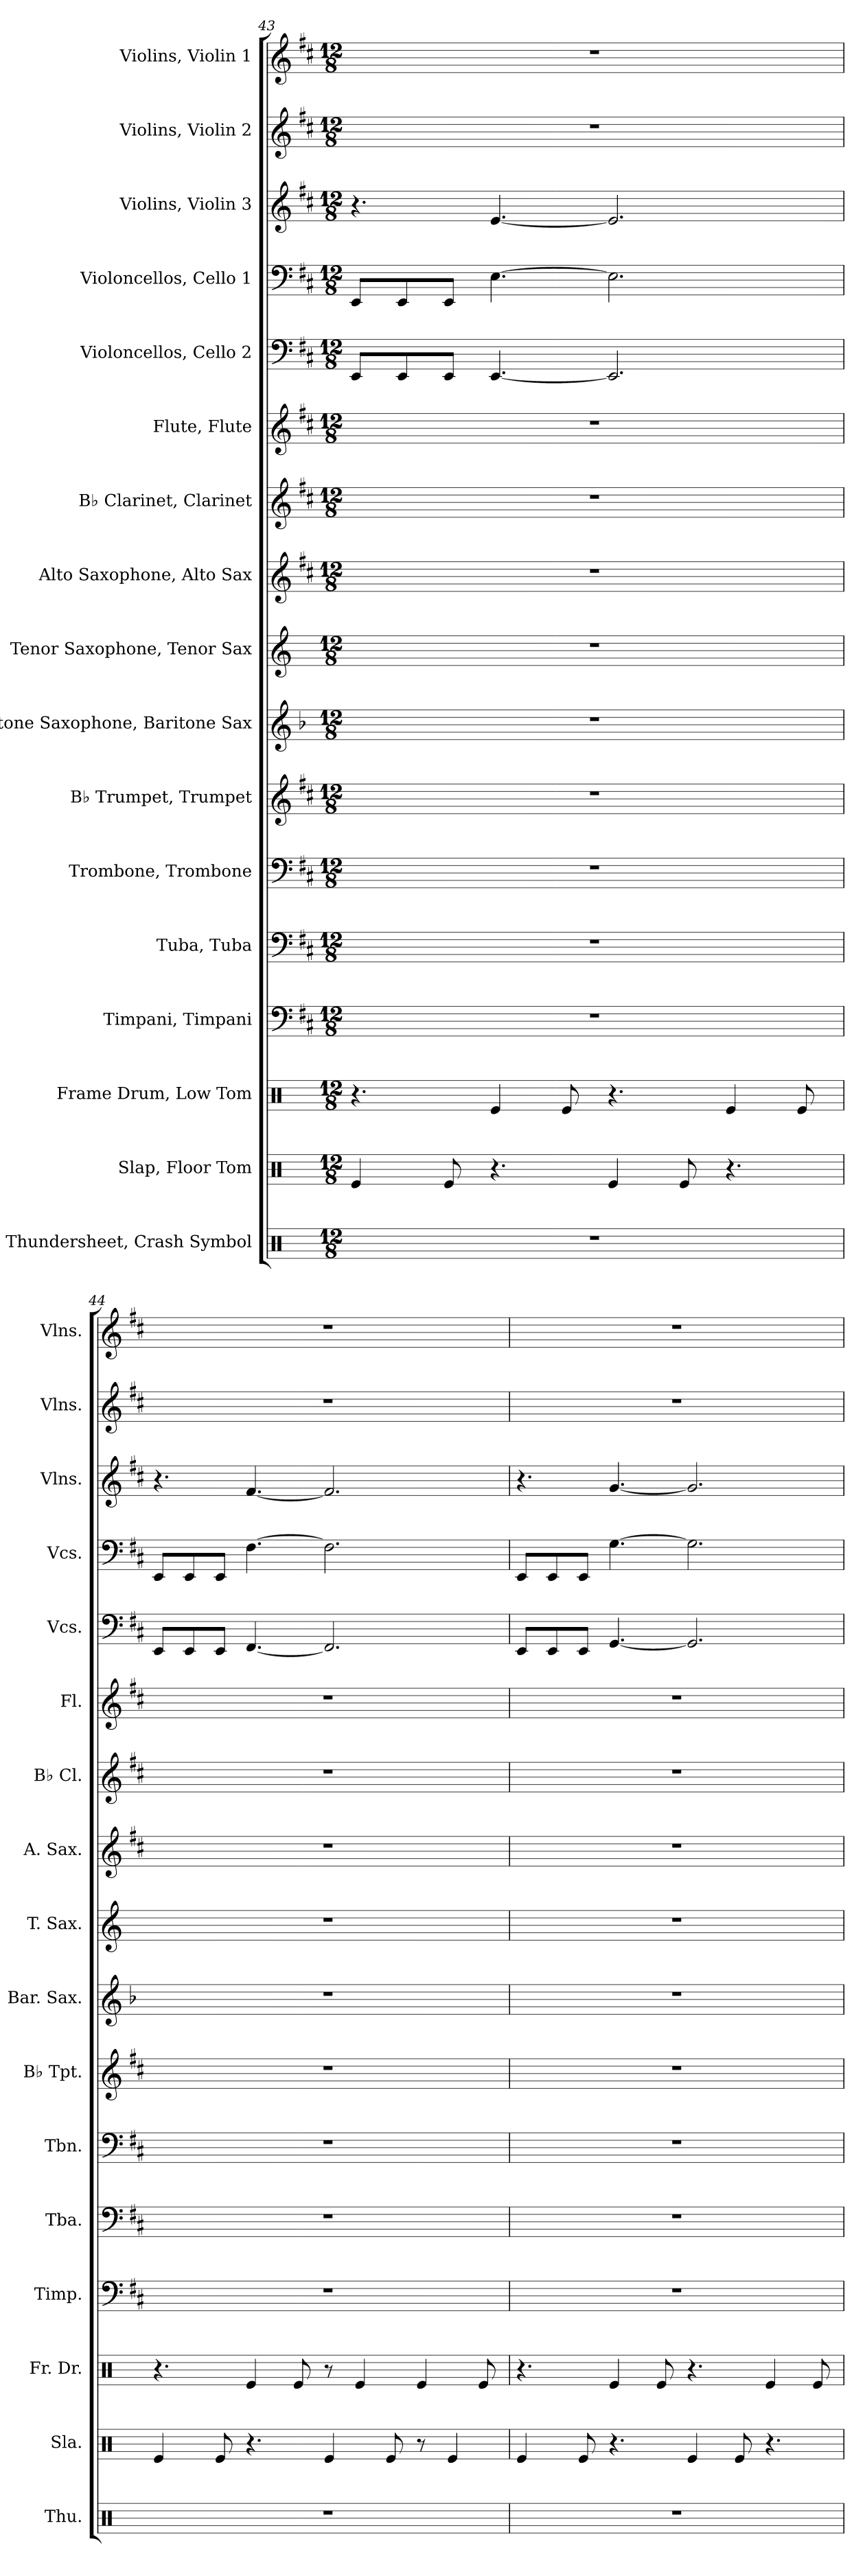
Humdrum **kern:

**kern	**kern	**kern	**kern	**kern	**kern	**kern	**kern	**kern	**kern	**kern	**kern	**kern	**kern	**kern	**kern	**kern
*part17	*part16	*part15	*part14	*part13	*part12	*part11	*part10	*part9	*part8	*part7	*part6	*part5	*part4	*part3	*part2	*part1
*staff17	*staff16	*staff15	*staff14	*staff13	*staff12	*staff11	*staff10	*staff9	*staff8	*staff7	*staff6	*staff5	*staff4	*staff3	*staff2	*staff1
*I"Thundersheet, Crash Symbol	*I"Slap, Floor Tom	*I"Frame Drum, Low Tom	*I"Timpani, Timpani	*I"Tuba, Tuba	*I"Trombone, Trombone	*I"B♭ Trumpet, Trumpet	*I"Baritone Saxophone, Baritone Sax	*I"Tenor Saxophone, Tenor Sax	*I"Alto Saxophone, Alto Sax	*I"B♭ Clarinet, Clarinet	*I"Flute, Flute	*I"Violoncellos, Cello 2	*I"Violoncellos, Cello 1	*I"Violins, Violin 3	*I"Violins, Violin 2	*I"Violins, Violin 1
*I'Thu.	*I'Sla.	*I'Fr. Dr.	*I'Timp.	*I'Tba.	*I'Tbn.	*I'B♭ Tpt.	*I'Bar. Sax.	*I'T. Sax.	*I'A. Sax.	*I'B♭ Cl.	*I'Fl.	*I'Vcs.	*I'Vcs.	*I'Vlns.	*I'Vlns.	*I'Vlns.
*clefX	*clefX	*clefX	*clefF4	*clefF4	*clefF4	*clefG2	*clefG2	*clefG2	*clefG2	*clefG2	*clefG2	*clefF4	*clefF4	*clefG2	*clefG2	*clefG2
*	*	*	*	*	*	*ITrd1c2	*ITrd12c21	*ITrd8c14	*ITrd5c9	*ITrd1c2	*	*	*	*	*	*
*k[]	*k[]	*k[]	*k[f#c#]	*k[f#c#]	*k[f#c#]	*k[]	*k[b-]	*k[]	*k[b-]	*k[]	*k[f#c#]	*k[f#c#]	*k[f#c#]	*k[f#c#]	*k[f#c#]	*k[f#c#]
*M12/8	*M12/8	*M12/8	*M12/8	*M12/8	*M12/8	*M12/8	*M12/8	*M12/8	*M12/8	*M12/8	*M12/8	*M12/8	*M12/8	*M12/8	*M12/8	*M12/8
=43	=43	=43	=43	=43	=43	=43	=43	=43	=43	=43	=43	=43	=43	=43	=43	=43
1.r	4Re/	4.r	1.r	1.r	1.r	1.r	1.r	1.r	1.r	1.r	1.r	8EE/L	8EE/L	4.r	1.r	1.r
.	.	.	.	.	.	.	.	.	.	.	.	8EE/	8EE/	.	.	.
.	8Re/	.	.	.	.	.	.	.	.	.	.	8EE/J	8EE/J	.	.	.
.	4.r	4Re/	.	.	.	.	.	.	.	.	.	[4.EE/	[4.E\	[4.e/	.	.
.	.	8Re/	.	.	.	.	.	.	.	.	.	.	.	.	.	.
.	4Re/	4.r	.	.	.	.	.	.	.	.	.	2.EE/]	2.E\]	2.e/]	.	.
.	8Re/	.	.	.	.	.	.	.	.	.	.	.	.	.	.	.
.	4.r	4Re/	.	.	.	.	.	.	.	.	.	.	.	.	.	.
.	.	8Re/	.	.	.	.	.	.	.	.	.	.	.	.	.	.
!!LO:PB:g=z
=44	=44	=44	=44	=44	=44	=44	=44	=44	=44	=44	=44	=44	=44	=44	=44	=44
1.r	4Re/	4.r	1.r	1.r	1.r	1.r	1.r	1.r	1.r	1.r	1.r	8EE/L	8EE/L	4.r	1.r	1.r
.	.	.	.	.	.	.	.	.	.	.	.	8EE/	8EE/	.	.	.
.	8Re/	.	.	.	.	.	.	.	.	.	.	8EE/J	8EE/J	.	.	.
.	4.r	4Re/	.	.	.	.	.	.	.	.	.	[4.FF#/	[4.F#\	[4.f#/	.	.
.	.	8Re/	.	.	.	.	.	.	.	.	.	.	.	.	.	.
.	4Re/	8r	.	.	.	.	.	.	.	.	.	2.FF#/]	2.F#\]	2.f#/]	.	.
.	.	4Re/	.	.	.	.	.	.	.	.	.	.	.	.	.	.
.	8Re/	.	.	.	.	.	.	.	.	.	.	.	.	.	.	.
.	8r	4Re/	.	.	.	.	.	.	.	.	.	.	.	.	.	.
.	4Re/	.	.	.	.	.	.	.	.	.	.	.	.	.	.	.
.	.	8Re/	.	.	.	.	.	.	.	.	.	.	.	.	.	.
=45	=45	=45	=45	=45	=45	=45	=45	=45	=45	=45	=45	=45	=45	=45	=45	=45
1.r	4Re/	4.r	1.r	1.r	1.r	1.r	1.r	1.r	1.r	1.r	1.r	8EE/L	8EE/L	4.r	1.r	1.r
.	.	.	.	.	.	.	.	.	.	.	.	8EE/	8EE/	.	.	.
.	8Re/	.	.	.	.	.	.	.	.	.	.	8EE/J	8EE/J	.	.	.
.	4.r	4Re/	.	.	.	.	.	.	.	.	.	[4.GG/	[4.G\	[4.g/	.	.
.	.	8Re/	.	.	.	.	.	.	.	.	.	.	.	.	.	.
.	4Re/	4.r	.	.	.	.	.	.	.	.	.	2.GG/]	2.G\]	2.g/]	.	.
.	8Re/	.	.	.	.	.	.	.	.	.	.	.	.	.	.	.
.	4.r	4Re/	.	.	.	.	.	.	.	.	.	.	.	.	.	.
.	.	8Re/	.	.	.	.	.	.	.	.	.	.	.	.	.	.
=	=	=	=	=	=	=	=	=	=	=	=	=	=	=	=	=
*-	*-	*-	*-	*-	*-	*-	*-	*-	*-	*-	*-	*-	*-	*-	*-	*-
